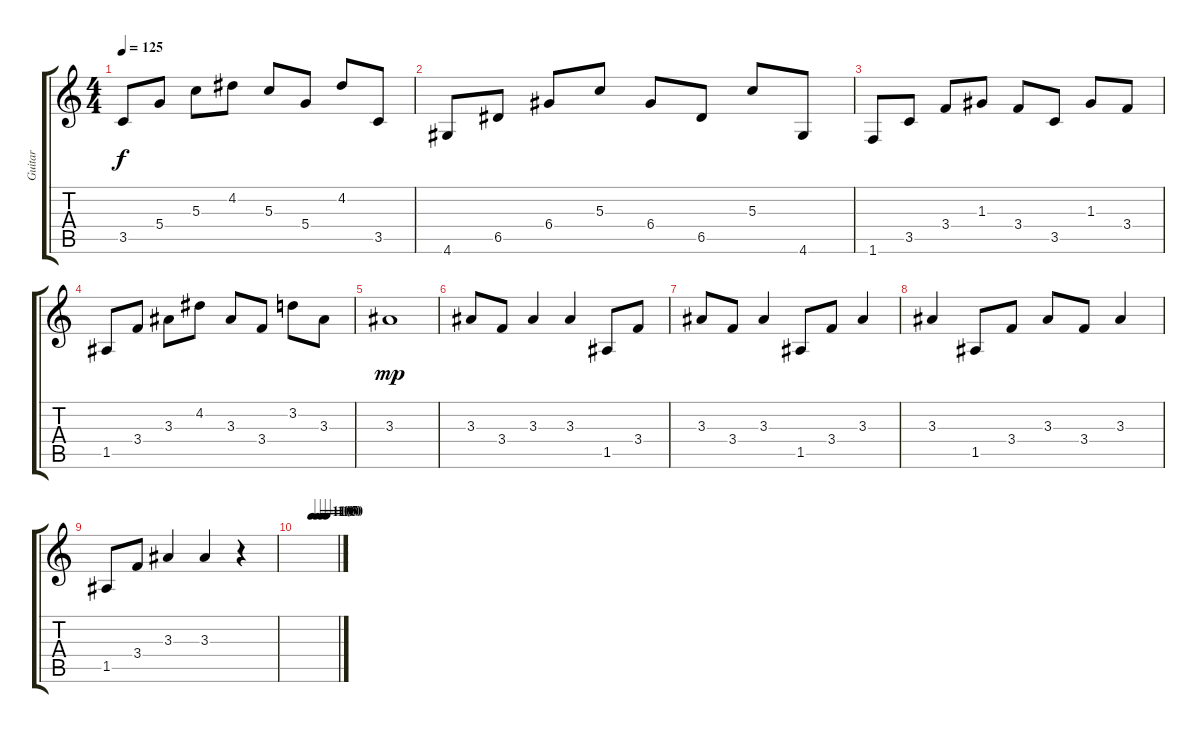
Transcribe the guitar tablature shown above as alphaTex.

\track ("Guitar" "Guitar") {instrument overdrivenguitar}
\staff {score tabs}
\tuning (E4 B3 G3 D3 A2 E2) {hide}
\ts (4 4)
\tempo 125
\clef g2
\ks c
3.5.8{dy f} 5.4.8 5.3.8 4.2.8 5.3.8 5.4.8 4.2.8 3.5.8 |
4.6.8 6.5.8 6.4.8 5.3.8 6.4.8 6.5.8 5.3.8 4.6.8 |
1.6.8 3.5.8 3.4.8 1.3.8 3.4.8 3.5.8 1.3.8 3.4.8 |
1.5.8 3.4.8 3.3.8 4.2.8 3.3.8 3.4.8 3.2.8 3.3.8 |
3.3.1{dy mp} |
3.3.8 3.4.8 3.3.4 3.3.4 1.5.8 3.4.8 |
3.3.8 3.4.8 3.3.4 1.5.8 3.4.8 3.3.4 |
3.3.4 1.5.8 3.4.8 3.3.8 3.4.8 3.3.4 |
1.5.8 3.4.8 3.3.4 3.3.4 r.4 |
\tempo (110 0.375)
\tempo (105 0.5)
\tempo (100 0.625)
\tempo (90 0.75)
